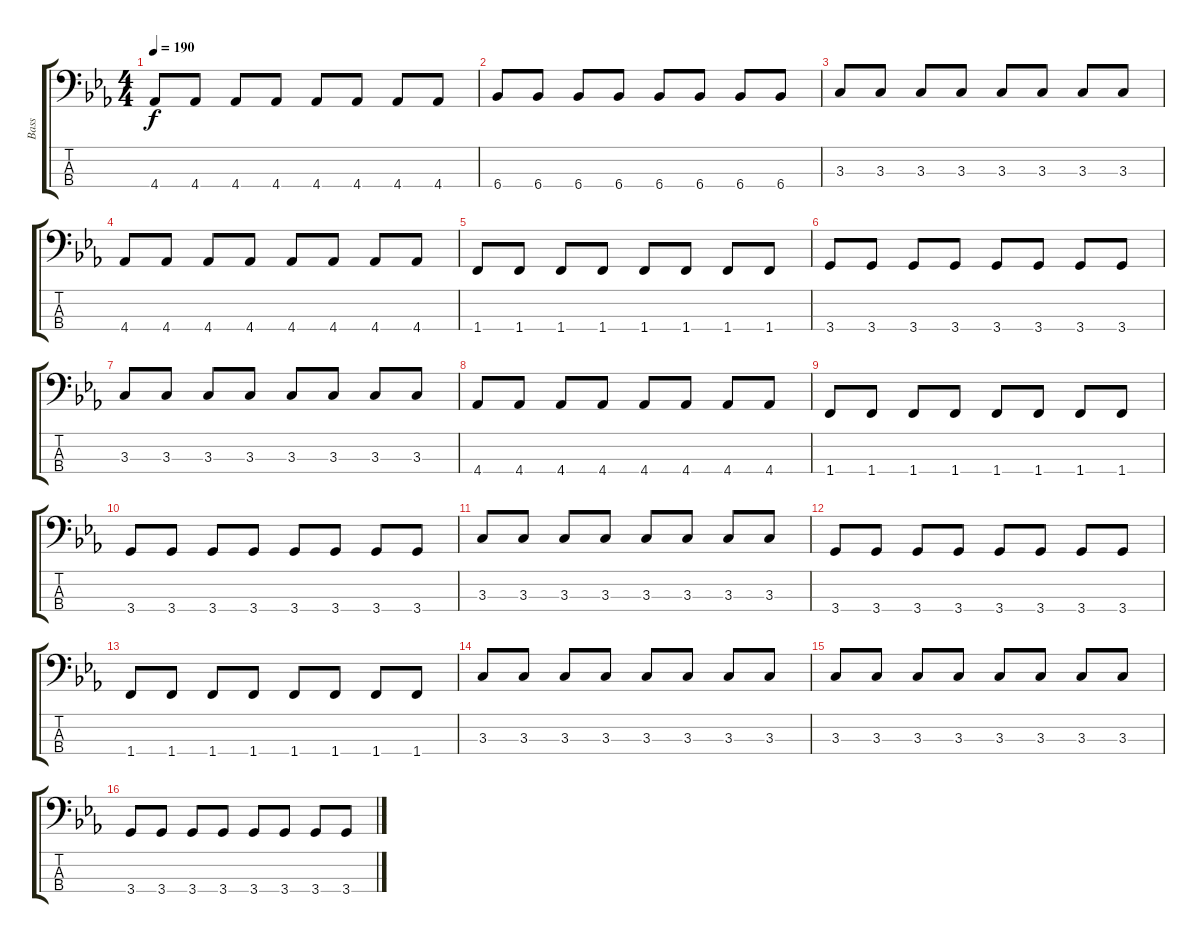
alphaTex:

\track ("Bass" "Bass") {instrument electricbasspick}
\staff {score tabs}
\tuning (G2 D2 A1 E1) {hide}
\ts (4 4)
\tempo 190
\clef f4
\ks eb
4.4.8{dy f} 4.4.8 4.4.8 4.4.8 4.4.8 4.4.8 4.4.8 4.4.8 |
6.4.8 6.4.8 6.4.8 6.4.8 6.4.8 6.4.8 6.4.8 6.4.8 |
3.3.8 3.3.8 3.3.8 3.3.8 3.3.8 3.3.8 3.3.8 3.3.8 |
4.4.8 4.4.8 4.4.8 4.4.8 4.4.8 4.4.8 4.4.8 4.4.8 |
1.4.8 1.4.8 1.4.8 1.4.8 1.4.8 1.4.8 1.4.8 1.4.8 |
3.4.8 3.4.8 3.4.8 3.4.8 3.4.8 3.4.8 3.4.8 3.4.8 |
3.3.8 3.3.8 3.3.8 3.3.8 3.3.8 3.3.8 3.3.8 3.3.8 |
4.4.8 4.4.8 4.4.8 4.4.8 4.4.8 4.4.8 4.4.8 4.4.8 |
1.4.8 1.4.8 1.4.8 1.4.8 1.4.8 1.4.8 1.4.8 1.4.8 |
3.4.8 3.4.8 3.4.8 3.4.8 3.4.8 3.4.8 3.4.8 3.4.8 |
3.3.8 3.3.8 3.3.8 3.3.8 3.3.8 3.3.8 3.3.8 3.3.8 |
3.4.8 3.4.8 3.4.8 3.4.8 3.4.8 3.4.8 3.4.8 3.4.8 |
1.4.8 1.4.8 1.4.8 1.4.8 1.4.8 1.4.8 1.4.8 1.4.8 |
3.3.8 3.3.8 3.3.8 3.3.8 3.3.8 3.3.8 3.3.8 3.3.8 |
3.3.8 3.3.8 3.3.8 3.3.8 3.3.8 3.3.8 3.3.8 3.3.8 |
3.4.8 3.4.8 3.4.8 3.4.8 3.4.8 3.4.8 3.4.8 3.4.8
